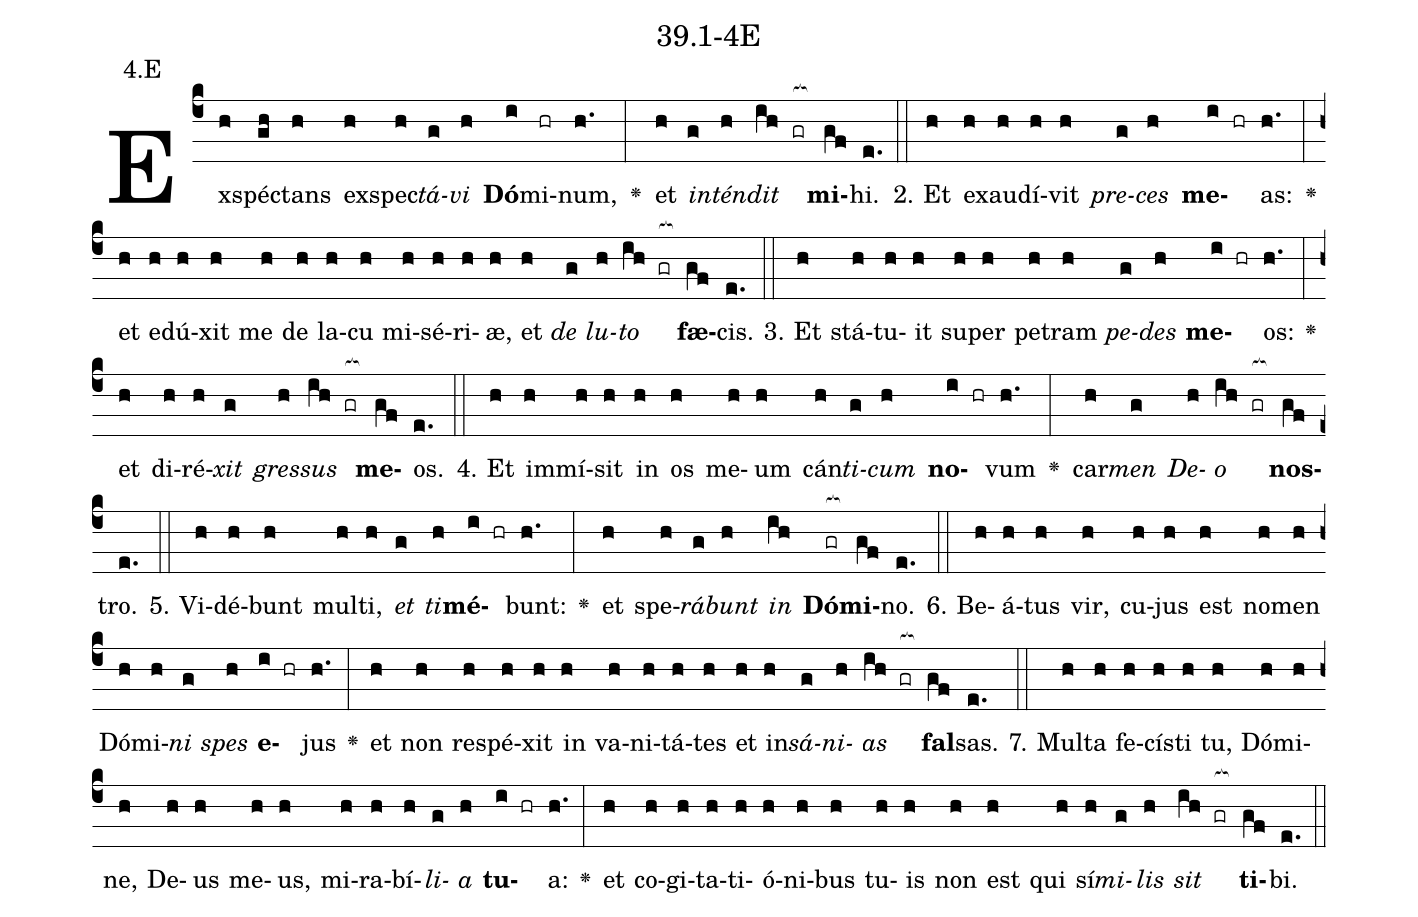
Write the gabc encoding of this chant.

name: 39.1-4E;
annotation: 4.E;
%%
(c4)Ex(h)spéc(gh)tans(h) ex(h)spec(h)<i>tá</i>(g)<i>vi</i>(h) <b>Dó</b>(i)mi(hr)num,(h.) <v>\greheightstar</v>(:) et(h) <i>in</i>(g)<i>tén</i>(h)<i>dit</i>(ih gr[ocb:1{]) <b>mi</b>(gf[ocb:0}])hi.(e.) (::)
2. Et(h) ex(h)au(h)dí(h)vit(h) <i>pre</i>(g)<i>ces</i>(h) <b>me</b>(i hr)as:(h.) <v>\greheightstar</v>(:) et(h) e(h)dú(h)xit(h) me(h) de(h) la(h)cu(h) mi(h)sé(h)ri(h)æ,(h) et(h) <i>de</i>(g) <i>lu</i>(h)<i>to</i>(ih gr[ocb:1{]) <b>fæ</b>(gf[ocb:0}])cis.(e.) (::)
3. Et(h) stá(h)tu(h)it(h) su(h)per(h) pe(h)tram(h) <i>pe</i>(g)<i>des</i>(h) <b>me</b>(i hr)os:(h.) <v>\greheightstar</v>(:) et(h) di(h)ré(h)<i>xit</i>(g) <i>gres</i>(h)<i>sus</i>(ih gr[ocb:1{]) <b>me</b>(gf[ocb:0}])os.(e.) (::)
4. Et(h) im(h)mí(h)sit(h) in(h) os(h) me(h)um(h) cán(h)<i>ti</i>(g)<i>cum</i>(h) <b>no</b>(i hr)vum(h.) <v>\greheightstar</v>(:) car(h)<i>men</i>(g) <i>De</i>(h)<i>o</i>(ih gr[ocb:1{]) <b>nos</b>(gf[ocb:0}])tro.(e.) (::)
5. Vi(h)dé(h)bunt(h) mul(h)ti,(h) <i>et</i>(g) <i>ti</i>(h)<b>mé</b>(i hr)bunt:(h.) <v>\greheightstar</v>(:) et(h) spe(h)<i>rá</i>(g)<i>bunt</i>(h) <i>in</i>(ih) <b>Dó</b>(gr[ocb:1{])<b>mi</b>(gf[ocb:0}])no.(e.) (::)
6. Be(h)á(h)tus(h) vir,(h) cu(h)jus(h) est(h) no(h)men(h) Dó(h)mi(h)<i>ni</i>(g) <i>spes</i>(h) <b>e</b>(i hr)jus(h.) <v>\greheightstar</v>(:) et(h) non(h) re(h)spé(h)xit(h) in(h) va(h)ni(h)tá(h)tes(h) et(h) in(h)<i>sá</i>(g)<i>ni</i>(h)<i>as</i>(ih gr[ocb:1{]) <b>fal</b>(gf[ocb:0}])sas.(e.) (::)
7. Mul(h)ta(h) fe(h)cís(h)ti(h) tu,(h) Dó(h)mi(h)ne,(h) De(h)us(h) me(h)us,(h) mi(h)ra(h)bí(h)<i>li</i>(g)<i>a</i>(h) <b>tu</b>(i hr)a:(h.) <v>\greheightstar</v>(:) et(h) co(h)gi(h)ta(h)ti(h)ó(h)ni(h)bus(h) tu(h)is(h) non(h) est(h) qui(h) sí(h)<i>mi</i>(g)<i>lis</i>(h) <i>sit</i>(ih gr[ocb:1{]) <b>ti</b>(gf[ocb:0}])bi.(e.) (::)
